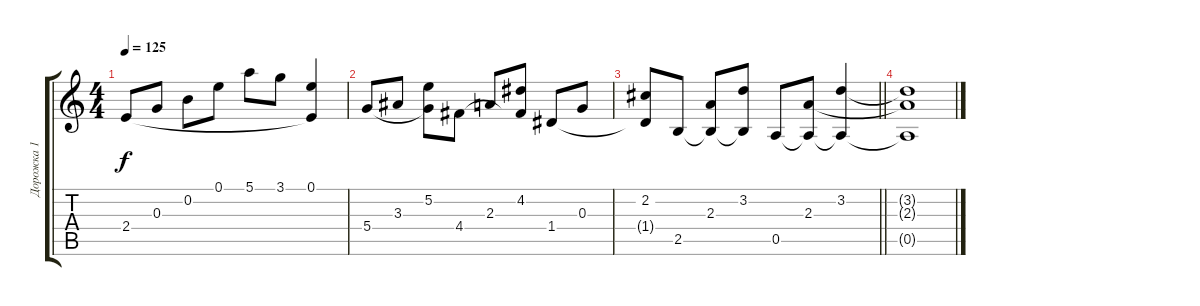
\track ("Дорожка 1" "Дорожка 1") {instrument acousticguitarsteel}
\staff {score tabs}
\tuning (E4 B3 G3 D3 A2 E2) {hide}
\ts (4 4)
\tempo 125
\clef g2
\ks c
2.4.8{dy f} 0.3.8 0.2.8 0.1.8 5.1.8 3.1.8 (0.1 2.4{t}).4 |
5.4.8 3.3.8 (5.2 5.4{t}).8 4.4.8 2.3.8 (4.2 4.4{t}).8 1.4.8 0.3.8 |
\barLineRight lightlight
(2.2 1.4{t}).8 2.5.8 (2.3 2.5{t}).8 (3.2 2.5{t}).8 0.5.8 (2.3 0.5{t}).8 (3.2 0.5{t}).4 |
(3.2{t} 2.3{t} 0.5{t}).1
